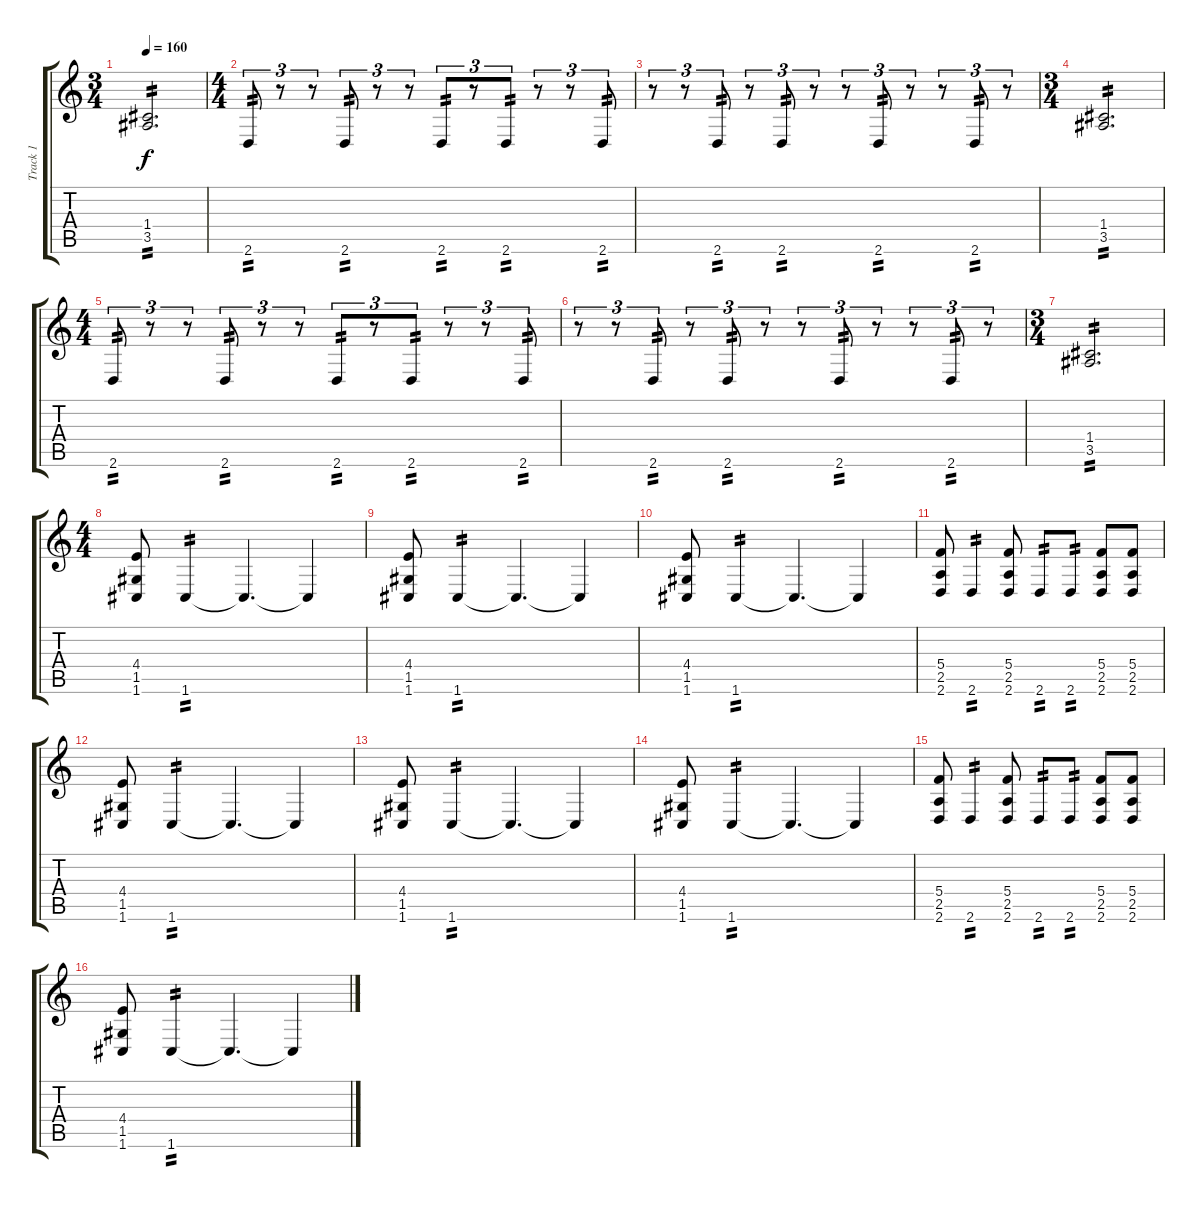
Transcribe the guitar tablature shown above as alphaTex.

\track ("Track 1" "Track 1") {instrument distortionguitar}
\staff {score tabs}
\tuning (D4 A3 F3 C3 G2 C2) {hide}
\ts (3 4)
\tempo 160
\clef g2
\ks c
(1.4 3.5).2{d tp 2 dy f} |
\ts (4 4)
2.6.8{tu (3 2) tp 2} r.8{tu (3 2)} r.8{tu (3 2)} 2.6.8{tu (3 2) tp 2} r.8{tu (3 2)} r.8{tu (3 2)} 2.6.8{tu (3 2) tp 2} r.8{tu (3 2)} 2.6.8{tu (3 2) tp 2} r.8{tu (3 2)} r.8{tu (3 2)} 2.6.8{tu (3 2) tp 2} |
r.8{tu (3 2)} r.8{tu (3 2)} 2.6.8{tu (3 2) tp 2} r.8{tu (3 2)} 2.6.8{tu (3 2) tp 2} r.8{tu (3 2)} r.8{tu (3 2)} 2.6.8{tu (3 2) tp 2} r.8{tu (3 2)} r.8{tu (3 2)} 2.6.8{tu (3 2) tp 2} r.8{tu (3 2)} |
\ts (3 4)
(1.4 3.5).2{d tp 2} |
\ts (4 4)
2.6.8{tu (3 2) tp 2} r.8{tu (3 2)} r.8{tu (3 2)} 2.6.8{tu (3 2) tp 2} r.8{tu (3 2)} r.8{tu (3 2)} 2.6.8{tu (3 2) tp 2} r.8{tu (3 2)} 2.6.8{tu (3 2) tp 2} r.8{tu (3 2)} r.8{tu (3 2)} 2.6.8{tu (3 2) tp 2} |
r.8{tu (3 2)} r.8{tu (3 2)} 2.6.8{tu (3 2) tp 2} r.8{tu (3 2)} 2.6.8{tu (3 2) tp 2} r.8{tu (3 2)} r.8{tu (3 2)} 2.6.8{tu (3 2) tp 2} r.8{tu (3 2)} r.8{tu (3 2)} 2.6.8{tu (3 2) tp 2} r.8{tu (3 2)} |
\ts (3 4)
(1.4 3.5).2{d tp 2} |
\ts (4 4)
(4.4 1.5 1.6).8 1.6.4{tp 2} 1.6{t}.4{d} 1.6{t}.4 |
(4.4 1.5 1.6).8 1.6.4{tp 2} 1.6{t}.4{d} 1.6{t}.4 |
(4.4 1.5 1.6).8 1.6.4{tp 2} 1.6{t}.4{d} 1.6{t}.4 |
(5.4 2.5 2.6).8 2.6.4{tp 2} (5.4 2.5 2.6).8 2.6.8{tp 2} 2.6.8{tp 2} (5.4 2.5 2.6).8 (5.4 2.5 2.6).8 |
(4.4 1.5 1.6).8 1.6.4{tp 2} 1.6{t}.4{d} 1.6{t}.4 |
(4.4 1.5 1.6).8 1.6.4{tp 2} 1.6{t}.4{d} 1.6{t}.4 |
(4.4 1.5 1.6).8 1.6.4{tp 2} 1.6{t}.4{d} 1.6{t}.4 |
(5.4 2.5 2.6).8 2.6.4{tp 2} (5.4 2.5 2.6).8 2.6.8{tp 2} 2.6.8{tp 2} (5.4 2.5 2.6).8 (5.4 2.5 2.6).8 |
(4.4 1.5 1.6).8 1.6.4{tp 2} 1.6{t}.4{d} 1.6{t}.4
